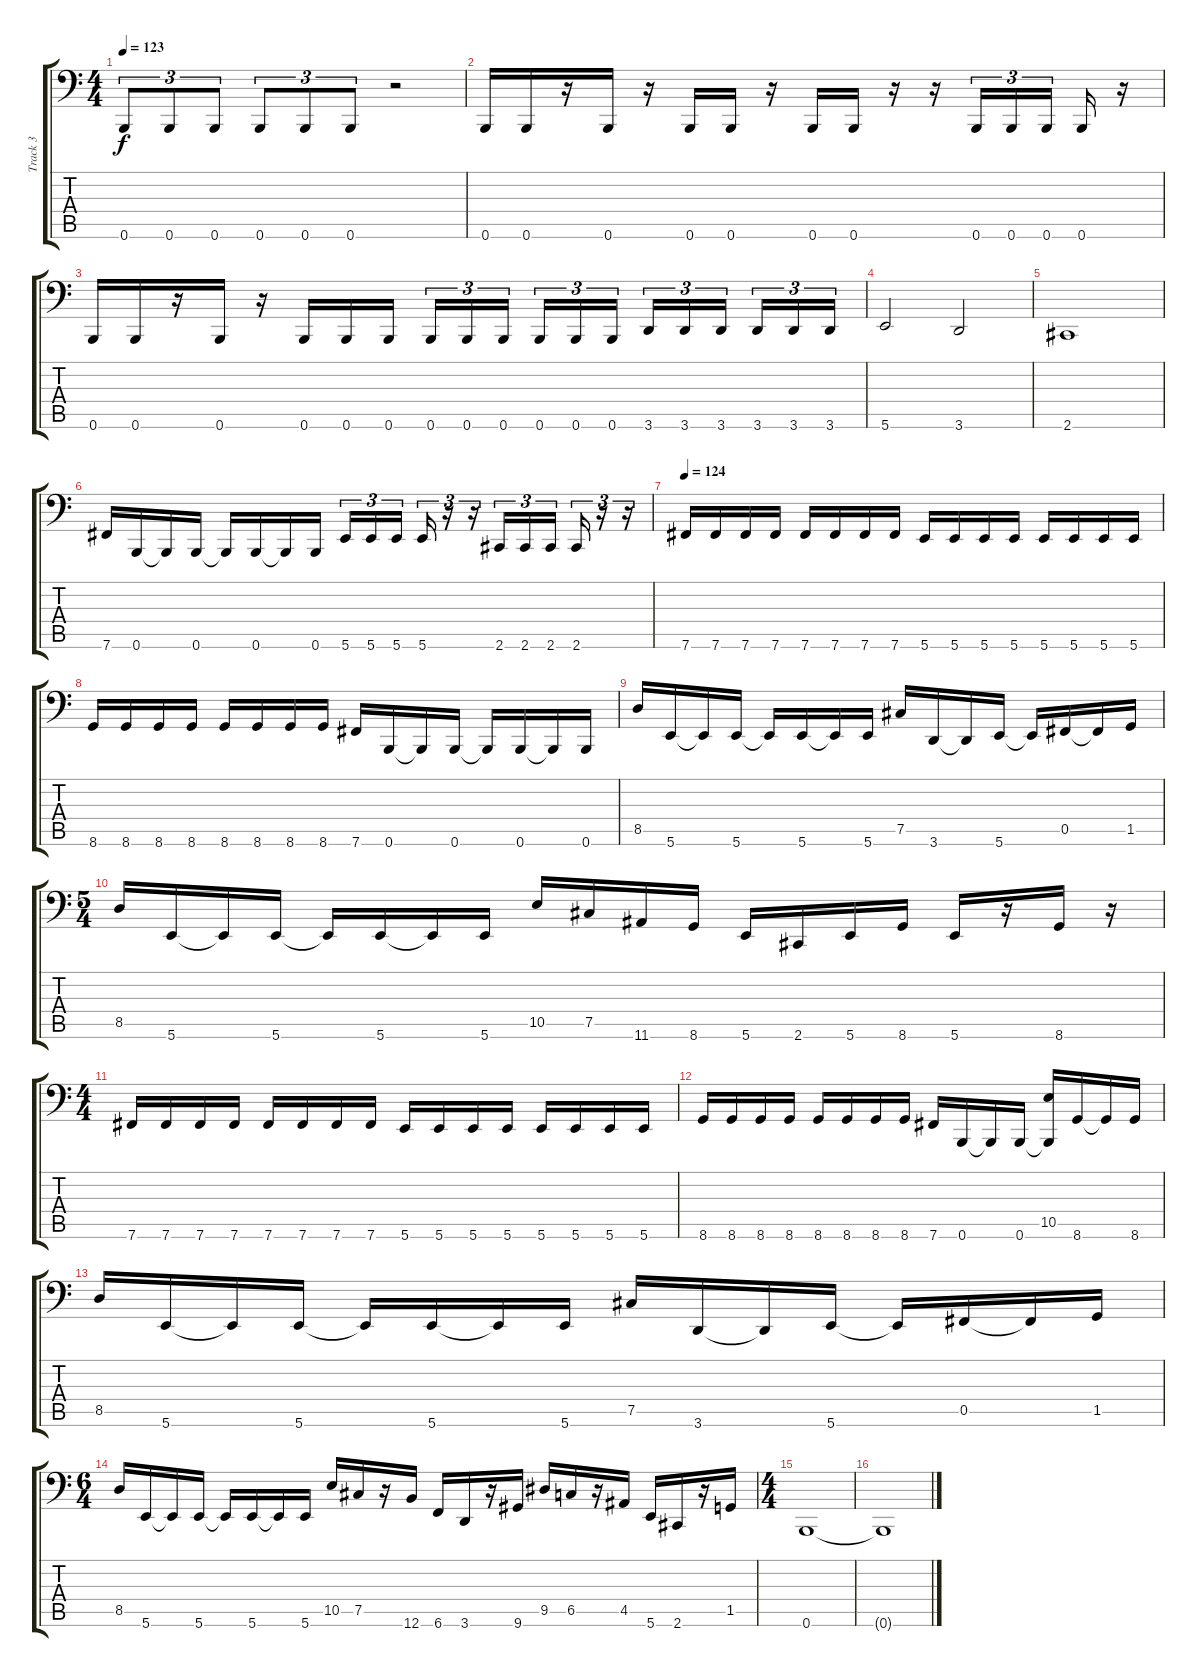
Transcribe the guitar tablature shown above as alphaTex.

\track ("Track 3" "Track 3") {instrument electricbassfinger}
\staff {score tabs}
\tuning (Db3 Ab2 E2 B1 Gb1 B0) {hide}
\ts (4 4)
\tempo 123
\clef f4
\ks c
0.6.8{tu (3 2) dy f} 0.6.8{tu (3 2)} 0.6.8{tu (3 2)} 0.6.8{tu (3 2)} 0.6.8{tu (3 2)} 0.6.8{tu (3 2)} r.2 |
0.6.16 0.6.16 r.16 0.6.16 r.16 0.6.16 0.6.16 r.16 0.6.16 0.6.16 r.16 r.16 0.6.16{tu (3 2)} 0.6.16{tu (3 2)} 0.6.16{tu (3 2) beam splitsecondary} 0.6.16 r.16 |
0.6.16 0.6.16 r.16 0.6.16 r.16 0.6.16 0.6.16 0.6.16 0.6.16{tu (3 2)} 0.6.16{tu (3 2)} 0.6.16{tu (3 2) beam splitsecondary} 0.6.16{tu (3 2)} 0.6.16{tu (3 2)} 0.6.16{tu (3 2)} 3.6.16{tu (3 2)} 3.6.16{tu (3 2)} 3.6.16{tu (3 2) beam splitsecondary} 3.6.16{tu (3 2)} 3.6.16{tu (3 2)} 3.6.16{tu (3 2)} |
5.6.2 3.6.2 |
2.6.1 |
7.6.16 0.6.16 0.6{t}.16 0.6.16 0.6{t}.16 0.6.16 0.6{t}.16 0.6.16 5.6.16{tu (3 2)} 5.6.16{tu (3 2)} 5.6.16{tu (3 2) beam splitsecondary} 5.6.16{tu (3 2)} r.16{tu (3 2)} r.16{tu (3 2)} 2.6.16{tu (3 2)} 2.6.16{tu (3 2)} 2.6.16{tu (3 2) beam splitsecondary} 2.6.16{tu (3 2)} r.16{tu (3 2)} r.16{tu (3 2)} |
\tempo 124
7.6.16 7.6.16 7.6.16 7.6.16 7.6.16 7.6.16 7.6.16 7.6.16 5.6.16 5.6.16 5.6.16 5.6.16 5.6.16 5.6.16 5.6.16 5.6.16 |
8.6.16 8.6.16 8.6.16 8.6.16 8.6.16 8.6.16 8.6.16 8.6.16 7.6.16 0.6.16 0.6{t}.16 0.6.16 0.6{t}.16 0.6.16 0.6{t}.16 0.6.16 |
8.5.16 5.6.16 5.6{t}.16 5.6.16 5.6{t}.16 5.6.16 5.6{t}.16 5.6.16 7.5.16 3.6.16 3.6{t}.16 5.6.16 5.6{t}.16 0.5.16 0.5{t}.16 1.5.16 |
\ts (5 4)
8.5.16 5.6.16 5.6{t}.16 5.6.16 5.6{t}.16 5.6.16 5.6{t}.16 5.6.16 10.5.16 7.5.16 11.6.16 8.6.16 5.6.16 2.6.16 5.6.16 8.6.16 5.6.16 r.16 8.6.16 r.16 |
\ts (4 4)
7.6.16 7.6.16 7.6.16 7.6.16 7.6.16 7.6.16 7.6.16 7.6.16 5.6.16 5.6.16 5.6.16 5.6.16 5.6.16 5.6.16 5.6.16 5.6.16 |
8.6.16 8.6.16 8.6.16 8.6.16 8.6.16 8.6.16 8.6.16 8.6.16 7.6.16 0.6.16 0.6{t}.16 0.6.16 (10.5 0.6{t}).16 8.6.16 8.6{t}.16 8.6.16 |
8.5.16 5.6.16 5.6{t}.16 5.6.16 5.6{t}.16 5.6.16 5.6{t}.16 5.6.16 7.5.16 3.6.16 3.6{t}.16 5.6.16 5.6{t}.16 0.5.16 0.5{t}.16 1.5.16 |
\ts (6 4)
8.5.16 5.6.16 5.6{t}.16 5.6.16 5.6{t}.16 5.6.16 5.6{t}.16 5.6.16 10.5.16 7.5.16 r.16 12.6.16 6.6.16 3.6.16 r.16 9.6.16 9.5.16 6.5.16 r.16 4.5.16 5.6.16 2.6.16 r.16 1.5.16 |
\ts (4 4)
0.6.1 |
0.6{t}.1
